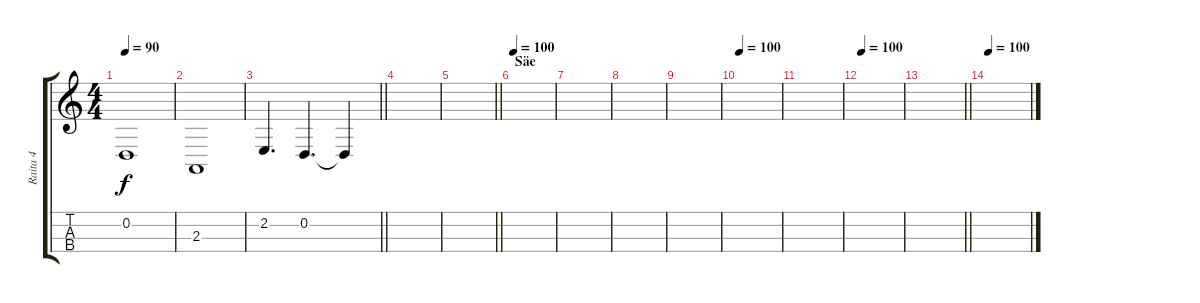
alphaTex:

\track ("Raita 4" "Raita 4") {instrument cello}
\staff {score tabs}
\tuning (A3 D3 G2 C2) {hide}
\ts (4 4)
\tempo 90
\clef g2
\ks c
0.2.1{dy f} |
2.3.1 |
\barLineRight lightlight
2.2.4{d} 0.2.4{d} 0.2{t}.4 |
|
\barLineRight lightlight
|
\section ("" "Säe")
\tempo 100
|
|
|
|
\tempo 100
|
|
\tempo 100
|
\barLineRight lightlight
|
\tempo 100
